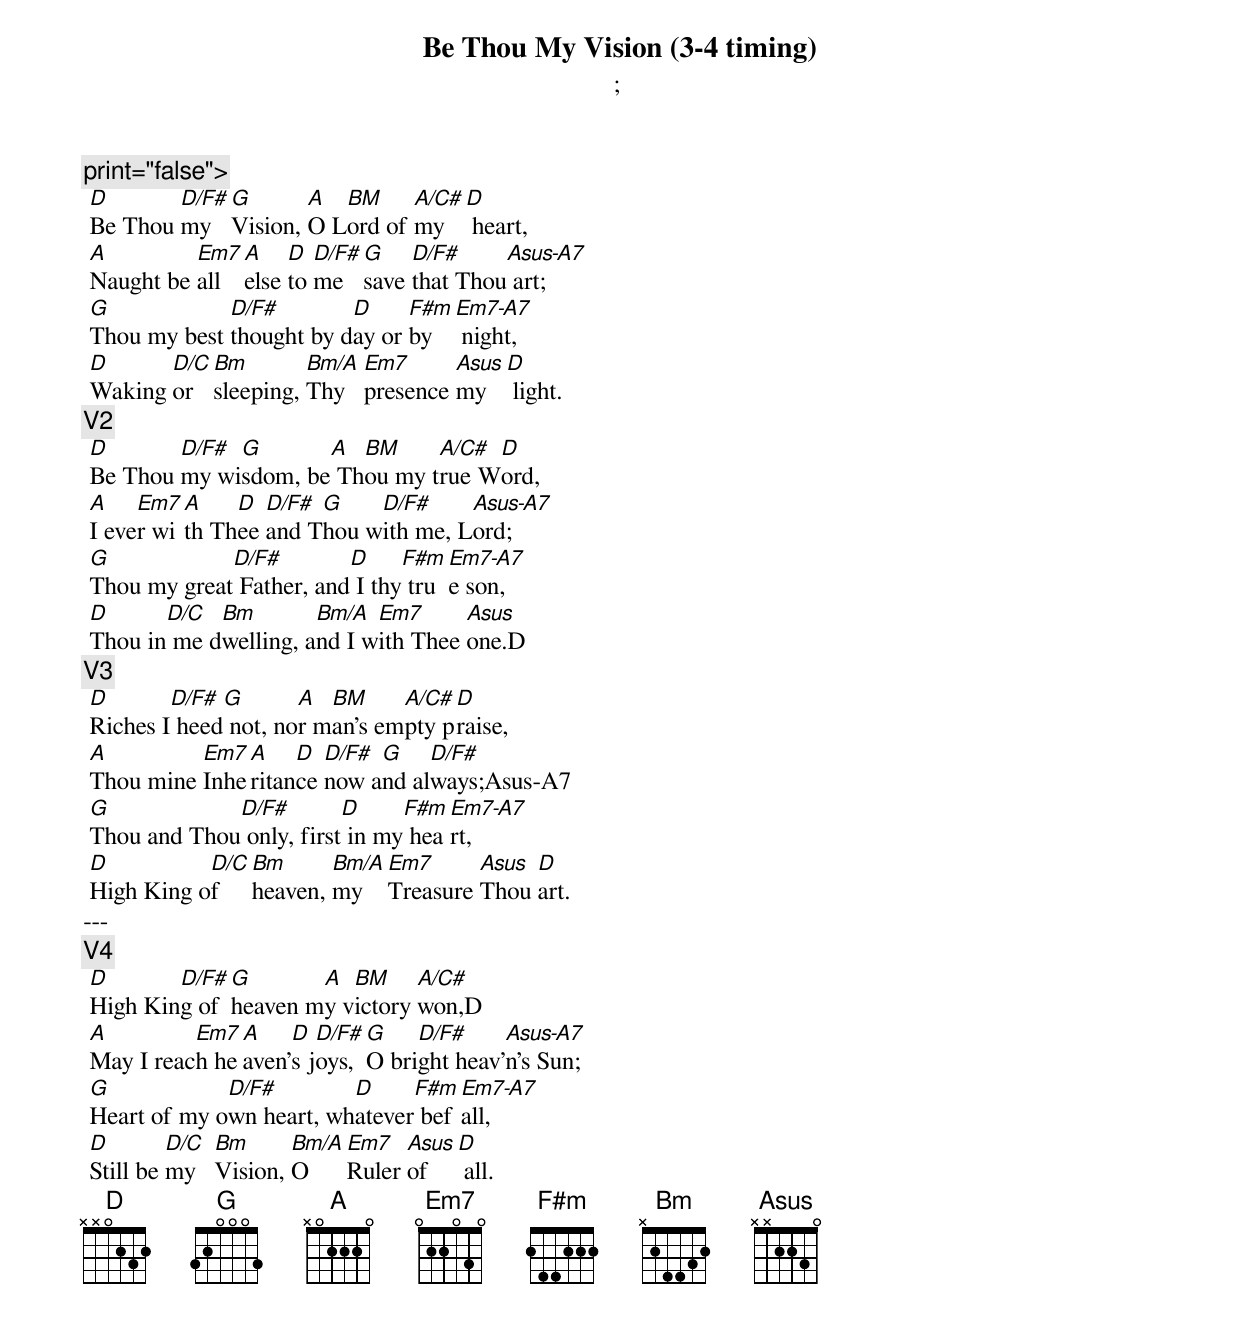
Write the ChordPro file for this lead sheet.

{title:Be Thou My Vision (3-4 timing)}
{subtitle:}
{subtitle:}
{comment:}
{comment:}
{comment:print="false">}
 [D]Be Thou [D/F#]my   [G]Vision, [A]O L[BM]ord of [A/C#]my   [D] heart,
 [A]Naught be [Em7]all [A]else [D]to [D/F#]me   [G]save [D/F#]that Thou[Asus-A7] art;
 [G]Thou my best [D/F#]thought by d[D]ay or [F#m]by  [Em7-A7] night,
 [D]Waking [D/C]or   [Bm]sleeping, [Bm/A]Thy   [Em7]presence [Asus]my   [D] light.
{comment:V2}
 [D]Be Thou [D/F#]my wi[G]sdom, be[A] Th[BM]ou my t[A/C#]rue W[D]ord,
 [A]I eve[Em7]r wi[A]th Th[D]ee [D/F#]and T[G]hou w[D/F#]ith me, L[Asus-A7]ord;
 [G]Thou my great[D/F#] Father, and[D] I thy[F#m] tru[Em7-A7]e son,
 [D]Thou in[D/C] me d[Bm]welling, a[Bm/A]nd I w[Em7]ith Thee [Asus]one.D
{comment:V3}
 [D]Riches I[D/F#] heed[G] not, no[A]r m[BM]an's em[A/C#]pty p[D]raise,
 [A]Thou mine [Em7]Inhe[A]ritan[D]ce [D/F#]now a[G]nd al[D/F#]ways;Asus-A7
 [G]Thou and Thou[D/F#] only, first[D] in my[F#m] hea[Em7-A7]rt,
 [D]High King o[D/C]f    [Bm]heaven, [Bm/A]my    [Em7]Treasure [Asus]Thou [D]art.
---
{comment:V4}
 [D]High Kin[D/F#]g of [G]heaven m[A]y v[BM]ictory [A/C#]won,D
 [A]May I reac[Em7]h he[A]aven'[D]s j[D/F#]oys, [G]O bri[D/F#]ght heav'[Asus-A7]n's Sun;
 [G]Heart of my o[D/F#]wn heart, wh[D]atever[F#m] bef[Em7-A7]all,
 [D]Still be [D/C]my   [Bm]Vision, [Bm/A]O     [Em7]Ruler [Asus]of   [D] all.
